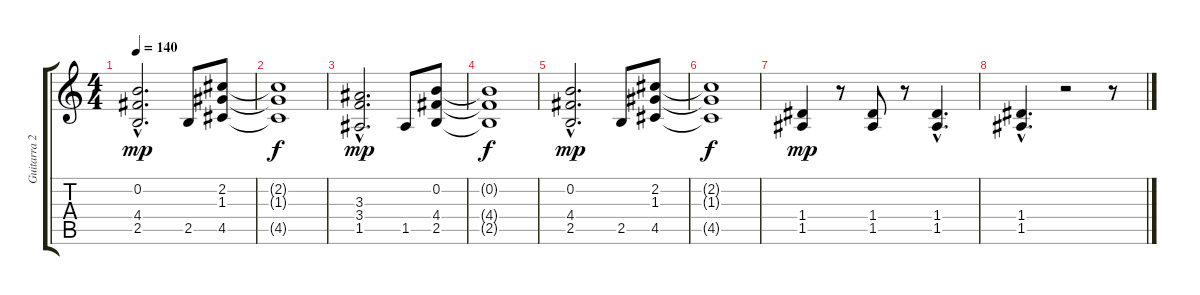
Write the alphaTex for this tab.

\track ("Guitarra 2" "Guitarra 2") {instrument distortionguitar}
\staff {score tabs}
\tuning (E4 B3 G3 D3 A2 E2) {hide}
\ts (4 4)
\tempo 140
\clef g2
\ks c
(0.2{hac} 4.4{hac} 2.5{hac}).2{d dy mp} 2.5.8 (2.2 1.3 4.5).8 |
(2.2{t} 1.3{t} 4.5{t}).1{dy f} |
(3.3{hac} 3.4{hac} 1.5{hac}).2{d dy mp} 1.5.8 (0.2 4.4 2.5).8 |
(0.2{t} 4.4{t} 2.5{t}).1{dy f} |
(0.2{hac} 4.4{hac} 2.5{hac}).2{d dy mp} 2.5.8 (2.2 1.3 4.5).8 |
(2.2{t} 1.3{t} 4.5{t}).1{dy f} |
(1.4 1.5).4{dy mp} r.8 (1.4 1.5).8 r.8 (1.4{hac} 1.5{hac}).4{d} |
(1.4{hac} 1.5{hac}).4{d} r.2 r.8
